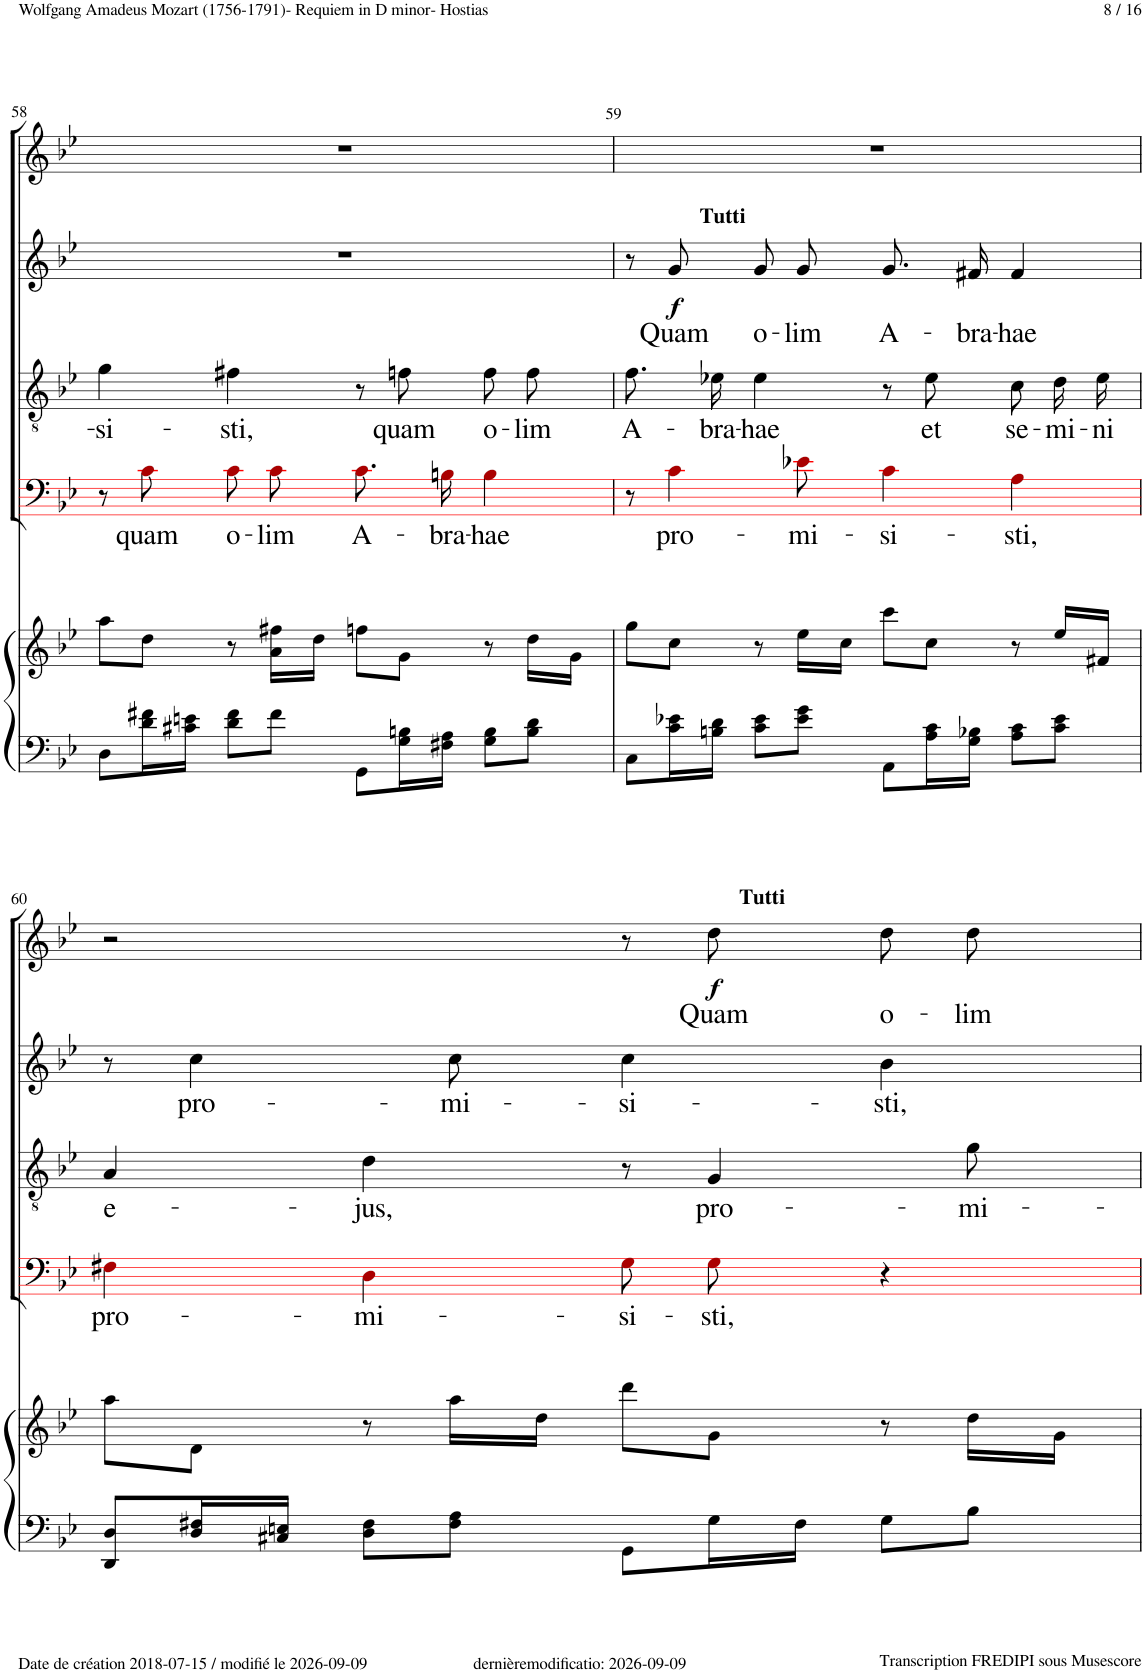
**kern	**kern	**kern	**text	**kern	**text	**kern	**text	**dynam	**kern	**text	**dynam
*part5	*part5	*part4	*part4	*part3	*part3	*part2	*part2	*part2	*part1	*part1	*part1
*staff6	*staff5	*staff4	*staff4	*staff3	*staff3	*staff2	*staff2	*staff2	*staff1	*staff1	*staff1
*I"Piano	*	*I"Bass	*	*I"Tenor	*	*I"Alto	*	*	*I"Soprano	*	*
*I'Pno	*	*	*	*	*	*	*	*	*	*	*
!!LO:PB:g=z
*clefF4	*clefG2	*clefF4	*	*clefGv2	*	*clefG2	*	*	*clefG2	*	*
*	*	*ITrd8c14	*	*	*	*	*	*	*	*	*
*k[b-e-]	*k[b-e-]	*k[b-e-]	*	*k[b-e-]	*	*k[b-e-]	*	*	*k[b-e-]	*	*
*M4/4	*M4/4	*M4/4	*	*M4/4	*	*M4/4	*	*	*M4/4	*	*
*met(c)	*met(c)	*met(c)	*	*met(c)	*	*met(c)	*	*	*met(c)	*	*
=58	=58	=58	=58	=58	=58	=58	=58	=58	=58	=58	=58
!	!	!	!	!	!LO:LY:b	!	!	!	!	!	!
8D\L	8aa\L	8r	.	4g!\	-si-	1r	.	.	1r	.	.
!	!	!	!LO:LY:b	!	!	!	!	!	!	!	!
16d\ 16f#X\L	8dd\J	8c!i\	quam	.	.	.	.	.	.	.	.
16c#X\ 16en\JJ	.	.	.	.	.	.	.	.	.	.	.
!	!	!	!LO:LY:b	!	!LO:LY:b	!	!	!	!	!	!
8d\ 8f#\L	8r	8c!i\L	o-	4f#X!\	-sti,	.	.	.	.	.	.
!	!	!	!LO:LY:b	!	!	!	!	!	!	!	!
8f#\J	16a\ 16ff#X\LL	8c!i\J	-lim	.	.	.	.	.	.	.	.
.	16dd\JJ	.	.	.	.	.	.	.	.	.	.
!	!	!	!LO:LY:b	!	!	!	!	!	!	!	!
8GG\L	8ffn\L	8.c!i\L	A-	8r	.	.	.	.	.	.	.
!	!	!	!	!	!LO:LY:b	!	!	!	!	!	!
16G\ 16Bn\L	8g\J	.	.	8fn!\	quam	.	.	.	.	.	.
!	!	!	!LO:LY:b	!	!	!	!	!	!	!	!
16F#X\ 16A\JJ	.	16Bn!i\Jk	-bra-	.	.	.	.	.	.	.	.
!	!	!	!LO:LY:b	!	!LO:LY:b	!	!	!	!	!	!
8G\ 8B\L	8r	4B!i\	-hae	8f!\L	o-	.	.	.	.	.	.
!	!	!	!	!	!LO:LY:b	!	!	!	!	!	!
8B\ 8d\J	16dd\LL	.	.	8f!\J	-lim	.	.	.	.	.	.
.	16g\JJ	.	.	.	.	.	.	.	.	.	.
=59	=59	=59	=59	=59	=59	=59	=59	=59	=59	=59	=59
!	!	!	!	!	!LO:LY:b	!	!	!	!	!	!
8C\L	8gg\L	8r	.	8.f!\L	A-	8r	.	.	1r	.	.
!	!	!	!	!	!	!LO:TX:a:B:t=Tutti	!	!	!	!	!
!	!	!	!LO:LY:b	!	!	!	!LO:LY:b	!LO:DY:b	!	!	!
16c\ 16e-X\L	8cc\J	4c!i\	pro-	.	.	8g!/	Quam	f	.	.	.
!	!	!	!	!	!LO:LY:b	!	!	!	!	!	!
16Bn\ 16d\JJ	.	.	.	16e-X!\Jk	-bra-	.	.	.	.	.	.
!	!	!	!	!	!LO:LY:b	!	!LO:LY:b	!	!	!	!
8c\ 8e-\L	8r	.	.	4e-!\	-hae	8g!/L	o-	.	.	.	.
!	!	!	!LO:LY:b	!	!	!	!LO:LY:b	!	!	!	!
8e-\ 8g\J	16ee-\LL	8e-X!i\	-mi-	.	.	8g!/J	-lim	.	.	.	.
.	16cc\JJ	.	.	.	.	.	.	.	.	.	.
!	!	!	!LO:LY:b	!	!	!	!LO:LY:b	!	!	!	!
8AA\L	8ccc\L	4c!i\	-si-	8r	.	8.g!/L	A-	.	.	.	.
!	!	!	!	!	!LO:LY:b	!	!	!	!	!	!
16A\ 16c\L	8cc\J	.	.	8e-!\	et	.	.	.	.	.	.
!	!	!	!	!	!	!	!LO:LY:b	!	!	!	!
16G\ 16B-X\JJ	.	.	.	.	.	16f#X!/Jk	-bra-	.	.	.	.
!	!	!	!LO:LY:b	!	!LO:LY:b	!	!LO:LY:b	!	!	!	!
8A\ 8c\L	8r	4A'~!i\	-sti,	8c!\L	se-	4f#!/	-hae	.	.	.	.
!	!	!	!	!	!LO:LY:b	!	!	!	!	!	!
8c\ 8e-\J	16ee-/LL	.	.	16d!\L	-mi-	.	.	.	.	.	.
!	!	!	!	!	!LO:LY:b	!	!	!	!	!	!
.	16f#X/JJ	.	.	16e-!\JJ	-ni	.	.	.	.	.	.
!!LO:LB:g=z
=60	=60	=60	=60	=60	=60	=60	=60	=60	=60	=60	=60
!	!	!	!LO:LY:b	!	!LO:LY:b	!	!	!	!	!	!
8DD/ 8D/L	8aa\L	4F#X!i\	pro-	4A!/	e-	8r	.	.	2r	.	.
!	!	!	!	!	!	!	!LO:LY:b	!	!	!	!
16D/ 16F#X/L	8d\J	.	.	.	.	4cc!\	pro-	.	.	.	.
16C#X/ 16En/JJ	.	.	.	.	.	.	.	.	.	.	.
!	!	!	!LO:LY:b	!	!LO:LY:b	!	!	!	!	!	!
8D\ 8F#\L	8r	4D!i\	-mi-	4d!\	-jus,	.	.	.	.	.	.
!	!	!	!	!	!	!	!LO:LY:b	!	!	!	!
8F#\ 8A\J	16aa\LL	.	.	.	.	8cc!\	-mi-	.	.	.	.
.	16dd\JJ	.	.	.	.	.	.	.	.	.	.
!	!	!	!LO:LY:b	!	!	!	!LO:LY:b	!	!	!	!
8GG\L	8ddd\L	8G!i\L	-si-	8r	.	4cc!\	-si-	.	8r	.	.
!	!	!	!	!	!	!	!	!	!LO:TX:a:B:t=Tutti	!	!
!	!	!	!LO:LY:b	!	!LO:LY:b	!	!	!	!	!LO:LY:b	!LO:DY:b
16G\L	8g\J	8G!i\J	-sti,	4G!/	pro-	.	.	.	8dd!\	Quam	f
16F#\JJ	.	.	.	.	.	.	.	.	.	.	.
!	!	!	!	!	!	!	!LO:LY:b	!	!	!LO:LY:b	!
8G\L	8r	4r	.	.	.	4b-!\	-sti,	.	8dd!\L	o-	.
!	!	!	!	!	!LO:LY:b	!	!	!	!	!LO:LY:b	!
8B-\J	16dd\LL	.	.	8g!\	-mi-	.	.	.	8dd!\J	-lim	.
.	16g\JJ	.	.	.	.	.	.	.	.	.	.
=	=	=	=	=	=	=	=	=	=	=	=
*-	*-	*-	*-	*-	*-	*-	*-	*-	*-	*-	*-
